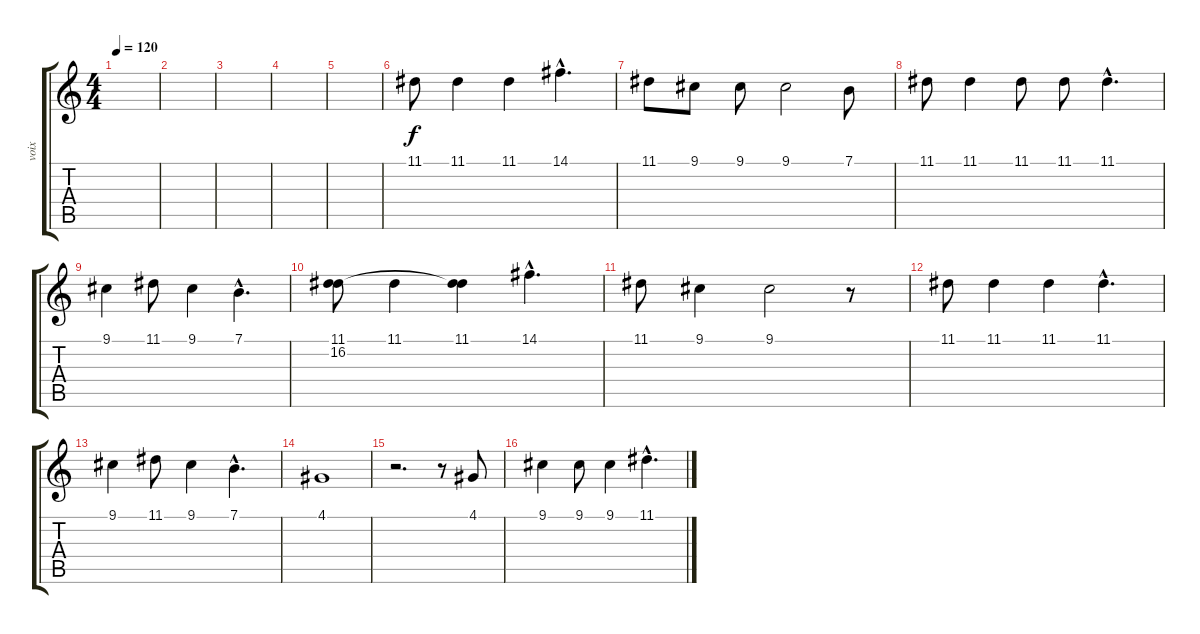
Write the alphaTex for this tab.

\track ("voix" "voix") {instrument synthvoice}
\staff {score tabs}
\tuning (E4 B3 G3 D3 A2 E2) {hide}
\ts (4 4)
\tempo 120
\clef g2
\ks c
|
|
|
|
|
11.1.8 11.1.4 11.1.4 14.1{hac}.4{d} |
11.1.8 9.1.8 9.1.8 9.1.2 7.1.8 |
11.1.8 11.1.4 11.1.8 11.1.8 11.1{hac}.4{d} |
9.1.4 11.1.8 9.1.4 7.1{hac}.4{d} |
(11.1 16.2).8 11.1.4 (11.1 16.2{t}).4 14.1{hac}.4{d} |
11.1.8 9.1.4 9.1.2 r.8 |
11.1.8 11.1.4 11.1.4 11.1{hac}.4{d} |
9.1.4 11.1.8 9.1.4 7.1{hac}.4{d} |
4.1.1 |
r.2{d} r.8 4.1.8 |
9.1.4 9.1.8 9.1.4 11.1{hac}.4{d}
